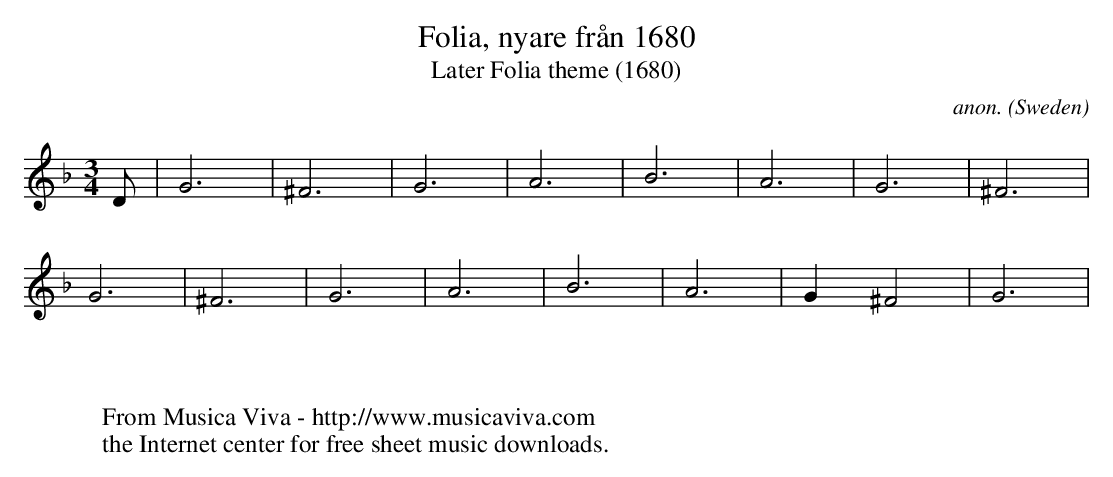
X:1
T:Folia, nyare fr\aan 1680
T:Later Folia theme (1680)
C:anon.
O:Sweden
M:3/4
L:1/4
K:Dm
D/2 | G3 | ^F3 | G3 | A3 | B3 | A3 | G3    | ^F3|
      G3 | ^F3 | G3 | A3 | B3 | A3 | G ^F2 | G3 |
W:
W:
W:  From Musica Viva - http://www.musicaviva.com
W:  the Internet center for free sheet music downloads.
